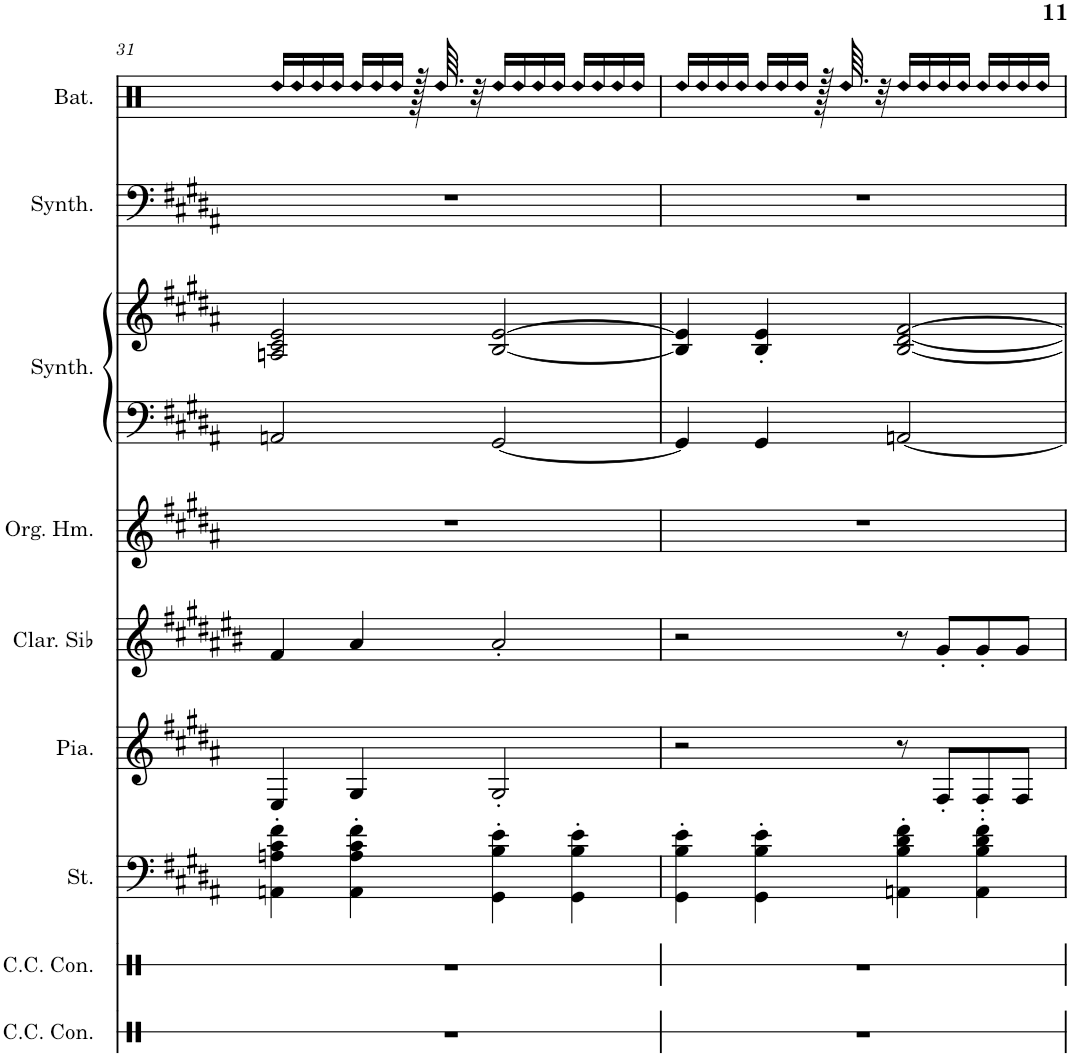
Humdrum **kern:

**kern	**kern	**kern	**kern	**kern	**kern	**kern	**kern	**kern	**kern
*part9	*part8	*part7	*part6	*part5	*part4	*part3	*part3	*part2	*part1
*staff10	*staff9	*staff8	*staff7	*staff6	*staff5	*staff4	*staff3	*staff2	*staff1
*I"Caisse claire de concert, Reverse Cymbal	*I"Caisse claire de concert, Taiko Drum	*I"Cordes, String Ensemble 1	*I"Piano	*I"Clarinette en Sib	*I"Orgue Hammond, Drawbar Organ	*I"Synthétiseur d'instruments à cordes, Synth Strings 2	*	*I"Synthétiseur de basses, Synth Bass 2	*I"Batterie, Drums
*I'C.C. Con.	*I'C.C. Con.	*I'St.	*I'Pia.	*I'Clar. Sib	*I'Org. Hm.	*I'Synth.	*	*I'Synth.	*I'Bat.
!!LO:PB:g=z
*clefX	*clefX	*clefF4	*clefG2	*clefG2	*clefG2	*clefF4	*clefG2	*clefF4	*clefX
*	*	*	*	*Trd1c2	*	*	*	*	*
*k[f#c#g#d#a#]	*k[f#c#g#d#a#]	*k[f#c#g#d#a#]	*k[f#c#g#d#a#]	*k[f#c#g#d#a#e#b#]	*k[f#c#g#d#a#]	*k[f#c#g#d#a#]	*k[f#c#g#d#a#]	*k[f#c#g#d#a#]	*k[]
*M4/4	*M4/4	*M4/4	*M4/4	*M4/4	*M4/4	*M4/4	*M4/4	*M4/4	*M4/4
=31	=31	=31	=31	=31	=31	=31	=31	=31	=31
!	!	!	!	!	!	!	!	!	!LO:N:head=diamond
1r	1r	4AAn\' 4An\' 4c#\' 4f#\'	4E/	4f#/	1r	2AAn/	2An/ 2c#/ 2e/	1r	16Rdd/LL
!	!	!	!	!	!	!	!	!	!LO:N:head=diamond
.	.	.	.	.	.	.	.	.	16Rdd/
!	!	!	!	!	!	!	!	!	!LO:N:head=diamond
.	.	.	.	.	.	.	.	.	16Rdd/
!	!	!	!	!	!	!	!	!	!LO:N:head=diamond
.	.	.	.	.	.	.	.	.	16Rdd/JJ
!	!	!	!	!	!	!	!	!	!LO:N:head=diamond
.	.	4AA\' 4A\' 4c#\' 4f#\'	4G#/	4a#/	.	.	.	.	16Rdd/LL
!	!	!	!	!	!	!	!	!	!LO:N:head=diamond
.	.	.	.	.	.	.	.	.	16Rdd/
!	!	!	!	!	!	!	!	!	!LO:N:head=diamond
.	.	.	.	.	.	.	.	.	16Rdd/JJ
.	.	.	.	.	.	.	.	.	128r
!	!	!	!	!	!	!	!	!	!LO:N:head=diamond
.	.	.	.	.	.	.	.	.	64.Rdd/
.	.	.	.	.	.	.	.	.	32r
!	!	!	!	!	!	!	!	!	!LO:N:head=diamond
.	.	4GG#\' 4B\' 4e\'	2G#'/	2a#'/	.	[2GG#/	[2B/ [2e/	.	16Rdd/LL
!	!	!	!	!	!	!	!	!	!LO:N:head=diamond
.	.	.	.	.	.	.	.	.	16Rdd/
!	!	!	!	!	!	!	!	!	!LO:N:head=diamond
.	.	.	.	.	.	.	.	.	16Rdd/
!	!	!	!	!	!	!	!	!	!LO:N:head=diamond
.	.	.	.	.	.	.	.	.	16Rdd/JJ
!	!	!	!	!	!	!	!	!	!LO:N:head=diamond
.	.	4GG#\' 4B\' 4e\'	.	.	.	.	.	.	16Rdd/LL
!	!	!	!	!	!	!	!	!	!LO:N:head=diamond
.	.	.	.	.	.	.	.	.	16Rdd/
!	!	!	!	!	!	!	!	!	!LO:N:head=diamond
.	.	.	.	.	.	.	.	.	16Rdd/
!	!	!	!	!	!	!	!	!	!LO:N:head=diamond
.	.	.	.	.	.	.	.	.	16Rdd/JJ
=32	=32	=32	=32	=32	=32	=32	=32	=32	=32
!	!	!	!	!	!	!	!	!	!LO:N:head=diamond
1r	1r	4GG#\' 4B\' 4e\'	2r	2r	1r	4GG#/]	4B/] 4e/]	1r	16Rdd/LL
!	!	!	!	!	!	!	!	!	!LO:N:head=diamond
.	.	.	.	.	.	.	.	.	16Rdd/
!	!	!	!	!	!	!	!	!	!LO:N:head=diamond
.	.	.	.	.	.	.	.	.	16Rdd/
!	!	!	!	!	!	!	!	!	!LO:N:head=diamond
.	.	.	.	.	.	.	.	.	16Rdd/JJ
!	!	!	!	!	!	!	!	!	!LO:N:head=diamond
.	.	4GG#\' 4B\' 4e\'	.	.	.	4GG#/	4B/' 4e/'	.	16Rdd/LL
!	!	!	!	!	!	!	!	!	!LO:N:head=diamond
.	.	.	.	.	.	.	.	.	16Rdd/
!	!	!	!	!	!	!	!	!	!LO:N:head=diamond
.	.	.	.	.	.	.	.	.	16Rdd/JJ
.	.	.	.	.	.	.	.	.	128r
!	!	!	!	!	!	!	!	!	!LO:N:head=diamond
.	.	.	.	.	.	.	.	.	64.Rdd/
.	.	.	.	.	.	.	.	.	32r
!	!	!	!	!	!	!	!	!	!LO:N:head=diamond
.	.	4AAn\' 4B\' 4d#\' 4f#\'	8r	8r	.	[2AAn/	[2B/ [2d#/ [2f#/	.	16Rdd/LL
!	!	!	!	!	!	!	!	!	!LO:N:head=diamond
.	.	.	.	.	.	.	.	.	16Rdd/
!	!	!	!	!	!	!	!	!	!LO:N:head=diamond
.	.	.	8F#'/L	8g#'/L	.	.	.	.	16Rdd/
!	!	!	!	!	!	!	!	!	!LO:N:head=diamond
.	.	.	.	.	.	.	.	.	16Rdd/JJ
!	!	!	!	!	!	!	!	!	!LO:N:head=diamond
.	.	4AA\' 4B\' 4d#\' 4f#\'	8F#'/	8g#'/	.	.	.	.	16Rdd/LL
!	!	!	!	!	!	!	!	!	!LO:N:head=diamond
.	.	.	.	.	.	.	.	.	16Rdd/
!	!	!	!	!	!	!	!	!	!LO:N:head=diamond
.	.	.	8F#/J	8g#/J	.	.	.	.	16Rdd/
!	!	!	!	!	!	!	!	!	!LO:N:head=diamond
.	.	.	.	.	.	.	.	.	16Rdd/JJ
=	=	=	=	=	=	=	=	=	=
*-	*-	*-	*-	*-	*-	*-	*-	*-	*-
